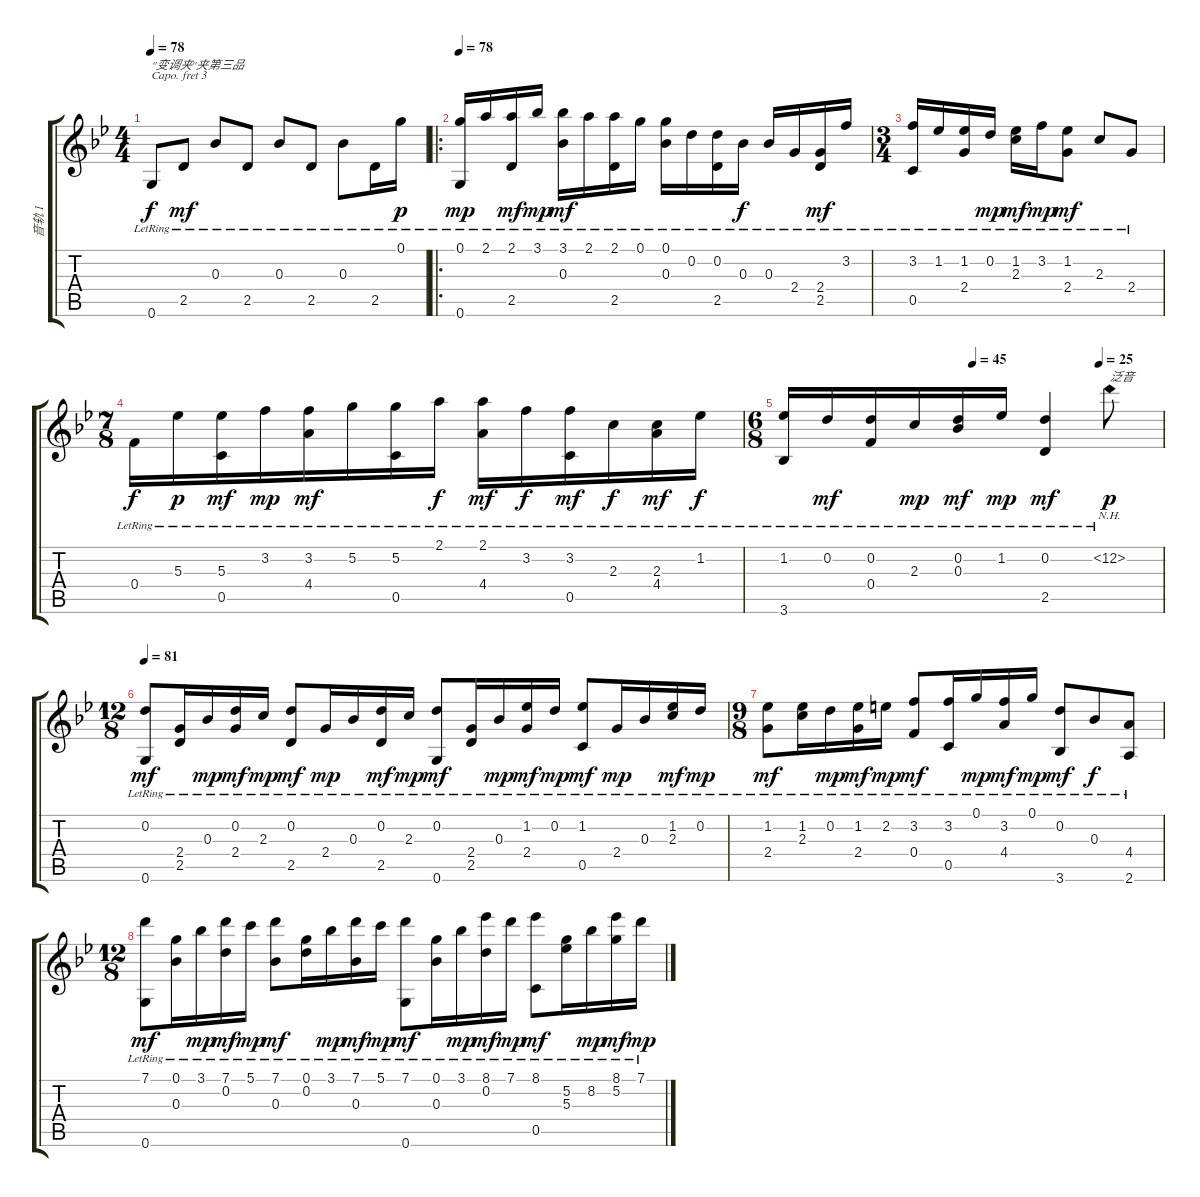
\track ("音轨 1" "音轨 1") {instrument acousticguitarnylon}
\staff {score tabs}
\capo 3
\tuning (E4 B3 G3 D3 A2 E2) {hide}
\ts (4 4)
\tempo 78
\clef g2
\ks bb
0.6{lr}.8{txt "\"变调夹\"夹第三品" dy f instrument acousticguitarnylon} 2.5{lr}.8{dy mf} 0.3{lr}.8 2.5{lr}.8 0.3{lr}.8 2.5{lr}.8 0.3{lr}.8 2.5{lr}.16 0.1{lr}.16{dy p} |
\ro
\tempo 78
(0.1{lr} 0.6{lr}).16{dy mp} 2.1{lr}.16 (2.1{lr} 2.5{lr}).16{dy mf} 3.1{lr}.16{dy mp} (3.1{lr} 0.3{lr}).16{dy mf} 2.1{lr}.16 (2.1{lr} 2.5{lr}).16 0.1{lr}.16 (0.1{lr} 0.3{lr}).16 0.2{lr}.16 (0.2{lr} 2.5{lr}).16 0.3{lr}.16{dy f} 0.3{lr}.16 2.4{lr}.16 (2.4{lr} 2.5{lr}).16{dy mf} 3.2{lr}.16 |
\ts (3 4)
(3.2{lr} 0.5{lr}).16 1.2{lr}.16 (1.2{lr} 2.4{lr}).16 0.2{lr}.16{dy mp} (1.2{lr} 2.3{lr}).16{dy mf} 3.2{lr}.16{dy mp} (1.2{lr} 2.4{lr}).8{dy mf} 2.3{lr}.8 2.4{lr}.8 |
\ts (7 8)
0.4{lr}.16{dy f} 5.3{lr}.16{dy p} (5.3{lr} 0.5{lr}).16{dy mf} 3.2{lr}.16{dy mp} (3.2{lr} 4.4{lr}).16{dy mf} 5.2{lr}.16 (5.2{lr} 0.5{lr}).16 2.1{lr}.16{dy f} (2.1{lr} 4.4{lr}).16{dy mf} 3.2{lr}.16{dy f} (3.2{lr} 0.5{lr}).16{dy mf} 2.3{lr}.16{dy f} (2.3{lr} 4.4{lr}).16{dy mf} 1.2{lr}.16{dy f} |
\ts (6 8)
\tempo (45 0.5)
\tempo (25 0.8333333333333334)
(1.2{lr} 3.6{lr}).16 0.2{lr}.16{dy mf} (0.2{lr} 0.4{lr}).16 2.3{lr}.16{dy mp} (0.2{lr} 0.3{lr}).16{dy mf} 1.2{lr}.16{dy mp} (0.2{lr} 2.5{lr}).4{dy mf} 12.2{nh lr}.8{txt "泛音" dy p} |
\ts (12 8)
\tempo 81
(0.2{lr} 0.6{lr}).8{dy mf} (2.4{lr} 2.5{lr}).16 0.3{lr}.16{dy mp} (0.2{lr} 2.4{lr}).16{dy mf} 2.3{lr}.16{dy mp} (0.2{lr} 2.5{lr}).8{dy mf} 2.4{lr}.16{dy mp} 0.3{lr}.16 (0.2{lr} 2.5{lr}).16{dy mf} 2.3{lr}.16{dy mp} (0.2{lr} 0.6{lr}).8{dy mf} (2.4{lr} 2.5{lr}).16 0.3{lr}.16{dy mp} (1.2{lr} 2.4{lr}).16{dy mf} 0.2{lr}.16{dy mp} (1.2{lr} 0.5{lr}).8{dy mf} 2.4{lr}.16{dy mp} 0.3{lr}.16 (1.2{lr} 2.3{lr}).16{dy mf} 0.2{lr}.16{dy mp} |
\ts (9 8)
(1.2{lr} 2.4{lr}).8{dy mf} (1.2{lr} 2.3{lr}).16 0.2{lr}.16{dy mp} (1.2{lr} 2.4{lr}).16{dy mf} 2.2{lr}.16{dy mp} (3.2{lr} 0.4{lr}).8{dy mf} (3.2{lr} 0.5{lr}).16 0.1{lr}.16{dy mp} (3.2{lr} 4.4{lr}).16{dy mf} 0.1{lr}.16{dy mp} (0.2{lr} 3.6{lr}).8{dy mf} 0.3{lr}.8{dy f} (4.4{lr} 2.6{lr}).8 |
\ts (12 8)
(7.1{lr} 0.6{lr}).8{dy mf} (0.1{lr} 0.3{lr}).16 3.1{lr}.16{dy mp} (7.1{lr} 0.2{lr}).16{dy mf} 5.1{lr}.16{dy mp} (7.1{lr} 0.3{lr}).8{dy mf} (0.1{lr} 0.2{lr}).16 3.1{lr}.16{dy mp} (7.1{lr} 0.3{lr}).16{dy mf} 5.1{lr}.16{dy mp} (7.1{lr} 0.6{lr}).8{dy mf} (0.1{lr} 0.3{lr}).16 3.1{lr}.16{dy mp} (8.1{lr} 0.2{lr}).16{dy mf} 7.1{lr}.16{dy mp} (8.1{lr} 0.5{lr}).8{dy mf} (5.2{lr} 5.3{lr}).16 8.2{lr}.16{dy mp} (8.1{lr} 5.2{lr}).16{dy mf} 7.1{lr}.16{dy mp}
